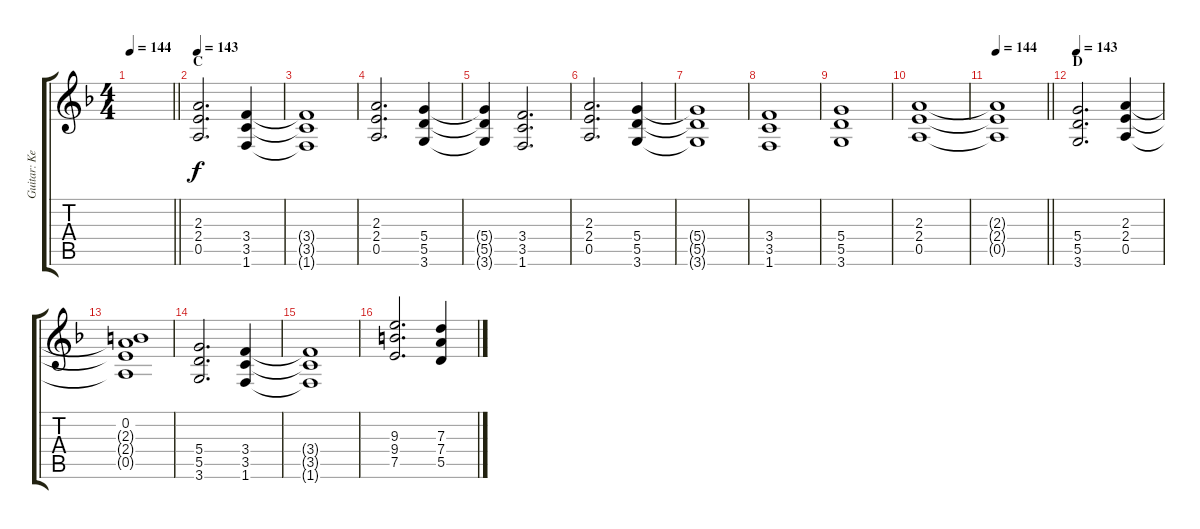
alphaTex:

\track ("Guitar: Kevin" "Guitar: Ke") {instrument electricguitarclean}
\staff {score tabs}
\tuning (E4 B3 G3 D3 A2 E2) {hide}
\ts (4 4)
\tempo 144
\clef g2
\barLineRight lightlight
\ks f
|
\section ("" "C")
\tempo 143
(2.3 2.4 0.5).2{d dy f volume 13} (3.4 3.5 1.6).4 |
(3.4{t} 3.5{t} 1.6{t}).1 |
(2.3 2.4 0.5).2{d} (5.4 5.5 3.6).4 |
(5.4{t} 5.5{t} 3.6{t}).4 (3.4 3.5 1.6).2{d} |
(2.3 2.4 0.5).2{d} (5.4 5.5 3.6).4 |
(5.4{t} 5.5{t} 3.6{t}).1 |
(3.4 3.5 1.6).1 |
(5.4 5.5 3.6).1 |
(2.3 2.4 0.5).1 |
\tempo 144
\barLineRight lightlight
(2.3{t} 2.4{t} 0.5{t}).1 |
\section ("" "D")
\tempo 143
(5.4 5.5 3.6).2{d} (2.3 2.4 0.5).4 |
(0.2 2.3{t} 2.4{t} 0.5{t}).1 |
(5.4 5.5 3.6).2{d} (3.4 3.5 1.6).4 |
(3.4{t} 3.5{t} 1.6{t}).1 |
(9.3 9.4 7.5).2{d} (7.3 7.4 5.5).4
